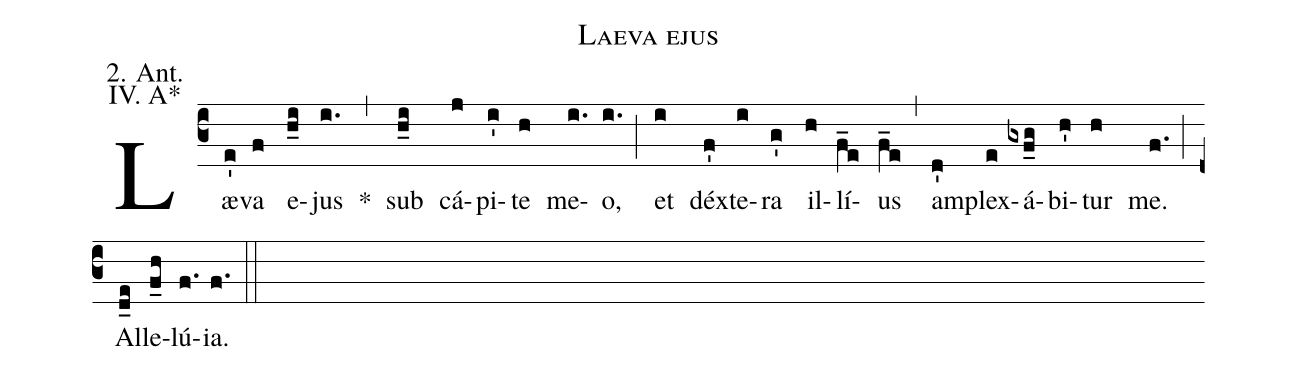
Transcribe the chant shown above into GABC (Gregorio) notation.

name:Laeva ejus;
office-part:Antiphona;
mode:4;
annotation: 2. Ant.;
annotation: IV. A*;
%%
(c3) Læ(e')va(f) e(h_i)jus(i.) *(,) sub(h_i) cá(j)pi(i')te(h) me(i.)o,(i.) (;) et(i) déx(f')te(i)ra(g') il(h)lí(f_e)us(f_e) (,) am(d')plex(e)á(gxf_g)bi(h')tur(h) me.(f.) (;) Al(d_e)le(f_h)lú(f.)ia.(f.) (::)
